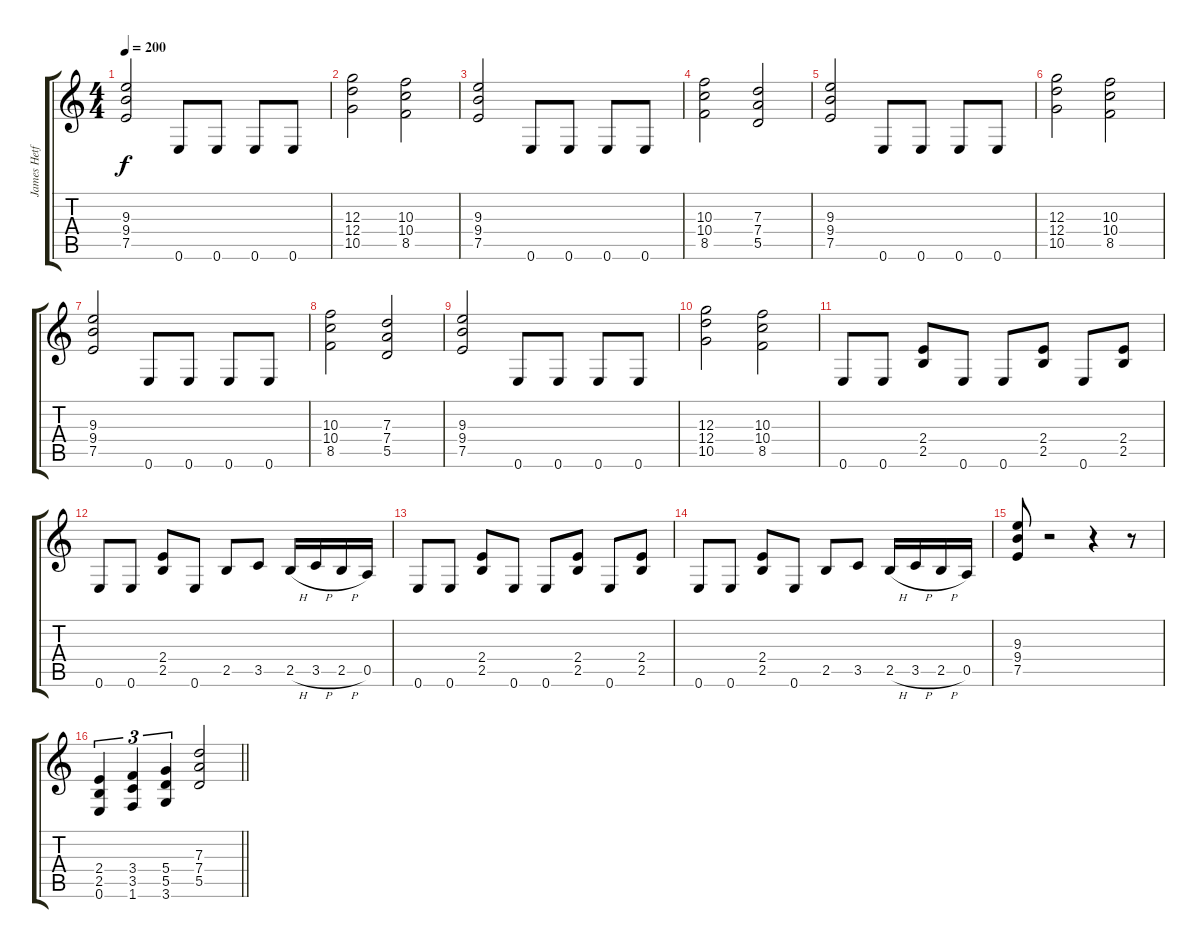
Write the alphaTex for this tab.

\track ("James Hetfield (Guitar)" "James Hetf") {instrument distortionguitar}
\staff {score tabs}
\tuning (E4 B3 G3 D3 A2 E2) {hide}
\ts (4 4)
\tempo 200
\clef g2
\ks c
(9.3 9.4 7.5).2{dy f} 0.6.8 0.6.8 0.6.8 0.6.8 |
(12.3 12.4 10.5).2 (10.3 10.4 8.5).2 |
(9.3 9.4 7.5).2 0.6.8 0.6.8 0.6.8 0.6.8 |
(10.3 10.4 8.5).2 (7.3 7.4 5.5).2 |
(9.3 9.4 7.5).2 0.6.8 0.6.8 0.6.8 0.6.8 |
(12.3 12.4 10.5).2 (10.3 10.4 8.5).2 |
(9.3 9.4 7.5).2 0.6.8 0.6.8 0.6.8 0.6.8 |
(10.3 10.4 8.5).2 (7.3 7.4 5.5).2 |
(9.3 9.4 7.5).2 0.6.8 0.6.8 0.6.8 0.6.8 |
(12.3 12.4 10.5).2 (10.3 10.4 8.5).2 |
0.6.8 0.6.8 (2.4 2.5).8 0.6.8 0.6.8 (2.4 2.5).8 0.6.8 (2.4 2.5).8 |
0.6.8 0.6.8 (2.4 2.5).8 0.6.8 2.5.8 3.5.8 2.5{h}.16 3.5{h}.16 2.5{h}.16 0.5.16 |
0.6.8 0.6.8 (2.4 2.5).8 0.6.8 0.6.8 (2.4 2.5).8 0.6.8 (2.4 2.5).8 |
0.6.8 0.6.8 (2.4 2.5).8 0.6.8 2.5.8 3.5.8 2.5{h}.16 3.5{h}.16 2.5{h}.16 0.5.16 |
(9.3 9.4 7.5).8 r.2 r.4 r.8 |
\barLineRight lightlight
(2.4 2.5 0.6).4{tu (3 2)} (3.4 3.5 1.6).4{tu (3 2)} (5.4 5.5 3.6).4{tu (3 2)} (7.3 7.4 5.5).2
